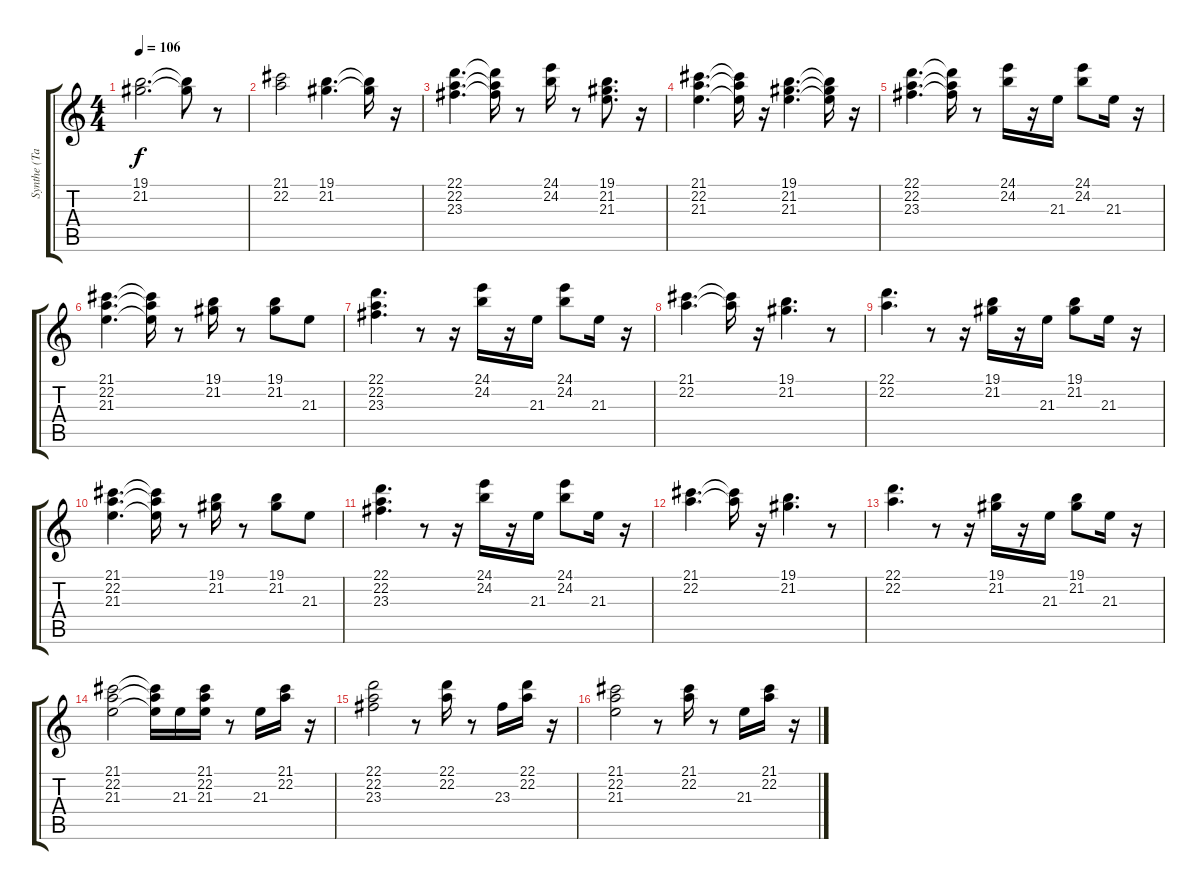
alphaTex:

\track ("Synthe (Taylor)" "Synthe (Ta") {instrument rockorgan}
\staff {score tabs}
\tuning (E4 B3 G3 D3 A2 E2) {hide}
\ts (4 4)
\tempo 106
\clef g2
\ks c
(19.1 21.2).2{d dy f} (19.1{t} 21.2{t}).8 r.8 |
(21.1 22.2).2 (19.1 21.2).4{d} (19.1{t} 21.2{t}).16 r.16 |
(22.1 22.2 23.3).4{d} (22.1{t} 22.2{t} 23.3{t}).16 r.8 (24.1 24.2).16 r.8 (19.1 21.2 21.3).8{d} r.16 |
(21.1 22.2 21.3).4{d} (21.1{t} 22.2{t} 21.3{t}).16 r.16 (19.1 21.2 21.3).4{d} (19.1{t} 21.2{t} 21.3{t}).16 r.16 |
(22.1 22.2 23.3).4{d} (22.1{t} 22.2{t} 23.3{t}).16 r.8 (24.1 24.2).16 r.16 21.3.16 (24.1 24.2).8 21.3.16 r.16 |
(21.1 22.2 21.3).4{d} (21.1{t} 22.2{t} 21.3{t}).16 r.8 (19.1 21.2).16 r.8 (19.1 21.2).8 21.3.8 |
(22.1 22.2 23.3).4{d} r.8 r.16 (24.1 24.2).16 r.16 21.3.16 (24.1 24.2).8 21.3.16 r.16 |
(21.1 22.2).4{d} (21.1{t} 22.2{t}).16 r.16 (19.1 21.2).4{d} r.8 |
(22.1 22.2).4{d} r.8 r.16 (19.1 21.2).16 r.16 21.3.16 (19.1 21.2).8 21.3.16 r.16 |
(21.1 22.2 21.3).4{d} (21.1{t} 22.2{t} 21.3{t}).16 r.8 (19.1 21.2).16 r.8 (19.1 21.2).8 21.3.8 |
(22.1 22.2 23.3).4{d} r.8 r.16 (24.1 24.2).16 r.16 21.3.16 (24.1 24.2).8 21.3.16 r.16 |
(21.1 22.2).4{d} (21.1{t} 22.2{t}).16 r.16 (19.1 21.2).4{d} r.8 |
(22.1 22.2).4{d} r.8 r.16 (19.1 21.2).16 r.16 21.3.16 (19.1 21.2).8 21.3.16 r.16 |
(21.1 22.2 21.3).2 (21.1{t} 22.2{t} 21.3{t}).16 21.3.16 (21.1 22.2 21.3).16 r.8 21.3.16 (21.1 22.2).16 r.16 |
(22.1 22.2 23.3).2 r.8 (22.1 22.2).16 r.8 23.3.16 (22.1 22.2).16 r.16 |
(21.1 22.2 21.3).2 r.8 (21.1 22.2).16 r.8 21.3.16 (21.1 22.2).16 r.16
